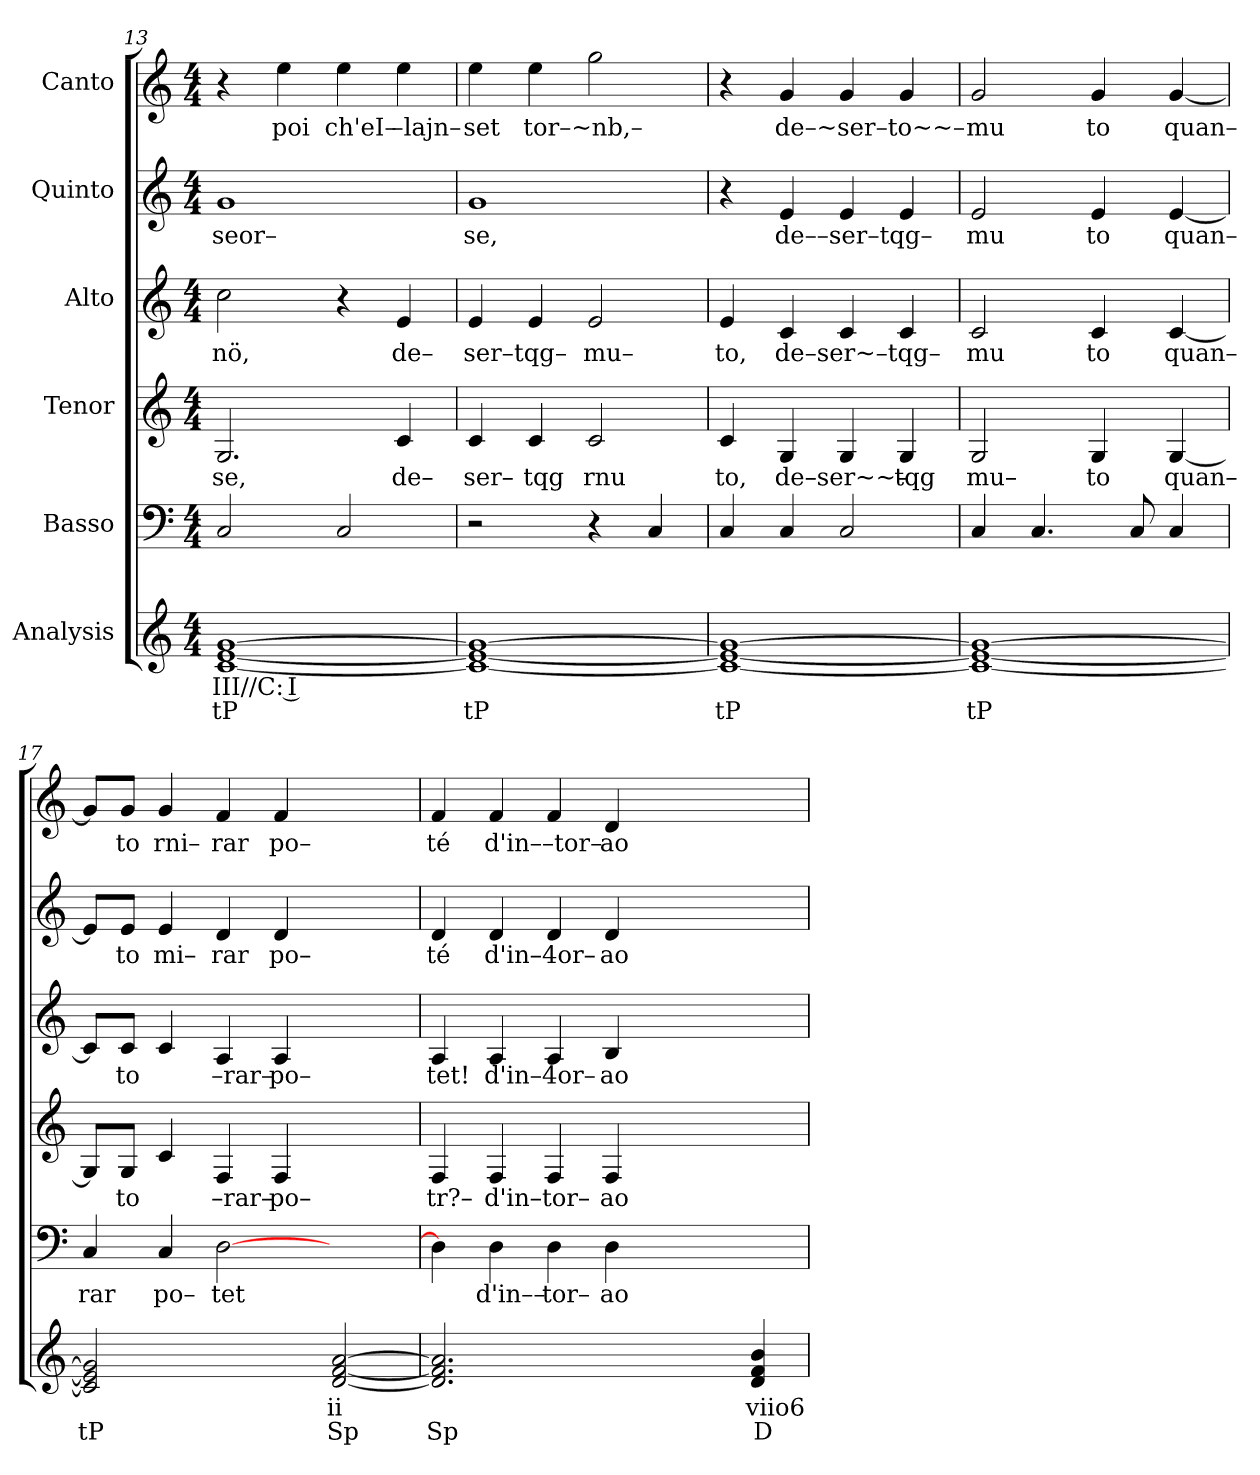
**kern	**text	**text	**kern	**text	**kern	**text	**kern	**text	**kern	**text	**kern	**text
*part6	*part6	*part6	*part5	*part5	*part4	*part4	*part3	*part3	*part2	*part2	*part1	*part1
*staff6	*staff6	*staff6	*staff5	*staff5	*staff4	*staff4	*staff3	*staff3	*staff2	*staff2	*staff1	*staff1
*I"Analysis	*	*	*I"Basso	*	*I"Tenor	*	*I"Alto	*	*I"Quinto	*	*I"Canto	*
*	*	*	*clefF4	*	*clefG2	*	*clefG2	*	*clefG2	*	*clefG2	*
*k[]	*	*	*k[]	*	*k[]	*	*k[]	*	*k[]	*	*k[]	*
*M4/4	*	*	*M4/4	*	*M4/4	*	*M4/4	*	*M4/4	*	*M4/4	*
=13	=13	=13	=13	=13	=13	=13	=13	=13	=13	=13	=13	=13
!	!	!	!	!	!	!LO:LY:b	!	!	!	!	!	!
!	!	!	!	!	!	!	!	!LO:LY:b	!	!	!	!
!	!	!	!	!	!	!	!	!	!	!LO:LY:b	!	!
[1c [1e [1g	III//C: I	tP	2C/	.	2.G/	se,	2cc\	nö,	1g	seor–	4r	.
!	!	!	!	!	!	!	!	!	!	!	!	!LO:LY:b
.	.	.	.	.	.	.	.	.	.	.	4ee\	poi
!	!	!	!	!	!	!	!	!	!	!	!	!LO:LY:b
.	.	.	2C/	.	.	.	4r	.	.	.	4ee\	ch'eI–
!	!	!	!	!	!	!LO:LY:b	!	!	!	!	!	!
!	!	!	!	!	!	!	!	!LO:LY:b	!	!	!	!
!	!	!	!	!	!	!	!	!	!	!	!	!LO:LY:b
.	.	.	.	.	4c/	de–	4e/	de–	.	.	4ee\	–lajn–
=14	=14	=14	=14	=14	=14	=14	=14	=14	=14	=14	=14	=14
!	!	!	!	!	!	!LO:LY:b	!	!	!	!	!	!
!	!	!	!	!	!	!	!	!LO:LY:b	!	!	!	!
!	!	!	!	!	!	!	!	!	!	!LO:LY:b	!	!
!	!	!	!	!	!	!	!	!	!	!	!	!LO:LY:b
1c_ 1e_ 1g_	.	tP	2r	.	4c/	ser–	4e/	ser–tqg–	1g	se,	4ee\	set
!	!	!	!	!	!	!LO:LY:b	!	!	!	!	!	!
!	!	!	!	!	!	!	!	!	!	!	!	!LO:LY:b
.	.	.	.	.	4c/	tqg	4e/	.	.	.	4ee\	tor–~nb,–
!	!	!	!	!	!	!LO:LY:b	!	!	!	!	!	!
!	!	!	!	!	!	!	!	!LO:LY:b	!	!	!	!
.	.	.	4r	.	2c/	rnu	2e/	mu–	.	.	2gg\	.
.	.	.	4C/	.	.	.	.	.	.	.	.	.
=15	=15	=15	=15	=15	=15	=15	=15	=15	=15	=15	=15	=15
!	!	!	!	!	!	!LO:LY:b	!	!	!	!	!	!
!	!	!	!	!	!	!	!	!LO:LY:b	!	!	!	!
1c_ 1e_ 1g_	.	tP	4C/	.	4c/	to,	4e/	to,	4r	.	4r	.
!	!	!	!	!	!	!LO:LY:b	!	!	!	!	!	!
!	!	!	!	!	!	!	!	!LO:LY:b	!	!	!	!
!	!	!	!	!	!	!	!	!	!	!LO:LY:b	!	!
!	!	!	!	!	!	!	!	!	!	!	!	!LO:LY:b
.	.	.	4C/	.	4G/	de–ser~~–	4c/	de–ser~–tqg–	4e/	de––ser–tqg–	4g/	de–~ser–to~~–
.	.	.	2C/	.	4G/	.	4c/	.	4e/	.	4g/	.
!	!	!	!	!	!	!LO:LY:b	!	!	!	!	!	!
.	.	.	.	.	4G/	tqg	4c/	.	4e/	.	4g/	.
=16	=16	=16	=16	=16	=16	=16	=16	=16	=16	=16	=16	=16
!	!	!	!	!	!	!LO:LY:b	!	!	!	!	!	!
!	!	!	!	!	!	!	!	!LO:LY:b	!	!	!	!
!	!	!	!	!	!	!	!	!	!	!LO:LY:b	!	!
!	!	!	!	!	!	!	!	!	!	!	!	!LO:LY:b
1c_ 1e_ 1g_	.	tP	4C/	.	2G/	mu–	2c/	mu	2e/	mu	2g/	mu
.	.	.	4.C/	.	.	.	.	.	.	.	.	.
!	!	!	!	!	!	!LO:LY:b	!	!	!	!	!	!
!	!	!	!	!	!	!	!	!LO:LY:b	!	!	!	!
!	!	!	!	!	!	!	!	!	!	!LO:LY:b	!	!
!	!	!	!	!	!	!	!	!	!	!	!	!LO:LY:b
.	.	.	.	.	4G/	to	4c/	to	4e/	to	4g/	to
.	.	.	8C/	.	.	.	.	.	.	.	.	.
!	!	!	!	!	!	!LO:LY:b	!	!	!	!	!	!
!	!	!	!	!	!	!	!	!LO:LY:b	!	!	!	!
!	!	!	!	!	!	!	!	!	!	!LO:LY:b	!	!
!	!	!	!	!	!	!	!	!	!	!	!	!LO:LY:b
.	.	.	4C/	.	[4G/	quan–	[4c/	quan–	[4e/	quan–	[4g/	quan–
=17	=17	=17	=17	=17	=17	=17	=17	=17	=17	=17	=17	=17
!	!	!	!	!LO:LY:b	!	!	!	!	!	!	!	!
2c] 2e] 2g]	.	tP	4C/	rar	8G/L]	.	8c/L]	.	8e/L]	.	8g/L]	.
!	!	!	!	!	!	!LO:LY:b	!	!	!	!	!	!
!	!	!	!	!	!	!	!	!LO:LY:b	!	!	!	!
!	!	!	!	!	!	!	!	!	!	!LO:LY:b	!	!
!	!	!	!	!	!	!	!	!	!	!	!	!LO:LY:b
.	.	.	.	.	8G/J	to	8c/J	to	8e/J	to	8g/J	to
!	!	!	!	!LO:LY:b	!	!	!	!	!	!	!	!
!	!	!	!	!	!	!	!	!	!	!LO:LY:b	!	!
!	!	!	!	!	!	!	!	!	!	!	!	!LO:LY:b
.	.	.	4C/	po–	4c/	.	4c/	.	4e/	mi–	4g/	rni–
!	!	!	!	!LO:LY:b	!	!	!	!	!	!	!	!
!	!	!	!	!	!	!LO:LY:b	!	!	!	!	!	!
!	!	!	!	!	!	!	!	!LO:LY:b	!	!	!	!
!	!	!	!	!	!	!	!	!	!	!LO:LY:b	!	!
!	!	!	!	!	!	!	!	!	!	!	!	!LO:LY:b
2ryy	.	.	[2D\	tet	4F/	–rar–	4A/	–rar–	4d/	rar	4f/	rar
!	!	!	!	!	!	!LO:LY:b	!	!	!	!	!	!
!	!	!	!	!	!	!	!	!LO:LY:b	!	!	!	!
!	!	!	!	!	!	!	!	!	!	!LO:LY:b	!	!
!	!	!	!	!	!	!	!	!	!	!	!	!LO:LY:b
.	.	.	.	.	4F/	po–	4A/	po–	4d/	po–	4f/	po–
[2d [2f [2a	ii	Sp	2ryy	.	2ryy	.	2ryy	.	2ryy	.	2ryy	.
=18	=18	=18	=18	=18	=18	=18	=18	=18	=18	=18	=18	=18
!	!	!	!	!	!	!LO:LY:b	!	!	!	!	!	!
!	!	!	!	!	!	!	!	!LO:LY:b	!	!	!	!
!	!	!	!	!	!	!	!	!	!	!LO:LY:b	!	!
!	!	!	!	!	!	!	!	!	!	!	!	!LO:LY:b
2.d] 2.f] 2.a]	.	Sp	4D\]	.	4F/	tr?–	4A/	tet!	4d/	té	4f/	té
!	!	!	!	!LO:LY:b	!	!	!	!	!	!	!	!
!	!	!	!	!	!	!LO:LY:b	!	!	!	!	!	!
!	!	!	!	!	!	!	!	!LO:LY:b	!	!	!	!
!	!	!	!	!	!	!	!	!	!	!LO:LY:b	!	!
!	!	!	!	!	!	!	!	!	!	!	!	!LO:LY:b
.	.	.	4D\	d'in––	4F/	d'in–	4A/	d'in–4or–	4d/	d'in–4or–	4f/	d'in–
!	!	!	!	!LO:LY:b	!	!	!	!	!	!	!	!
!	!	!	!	!	!	!LO:LY:b	!	!	!	!	!	!
!	!	!	!	!	!	!	!	!	!	!	!	!LO:LY:b
.	.	.	4D\	tor–	4F/	tor–	4A/	.	4d/	.	4f/	–tor–
!	!	!	!	!LO:LY:b	!	!	!	!	!	!	!	!
!	!	!	!	!	!	!LO:LY:b	!	!	!	!	!	!
!	!	!	!	!	!	!	!	!LO:LY:b	!	!	!	!
!	!	!	!	!	!	!	!	!	!	!LO:LY:b	!	!
!	!	!	!	!	!	!	!	!	!	!	!	!LO:LY:b
2.ryy	.	.	4D\	ao	4F/	ao	4B/	ao	4d/	ao	4d/	ao
.	.	.	2.ryy	.	2.ryy	.	2.ryy	.	2.ryy	.	2.ryy	.
4d 4f 4b	viio6	D	.	.	.	.	.	.	.	.	.	.
=	=	=	=	=	=	=	=	=	=	=	=	=
*-	*-	*-	*-	*-	*-	*-	*-	*-	*-	*-	*-	*-
